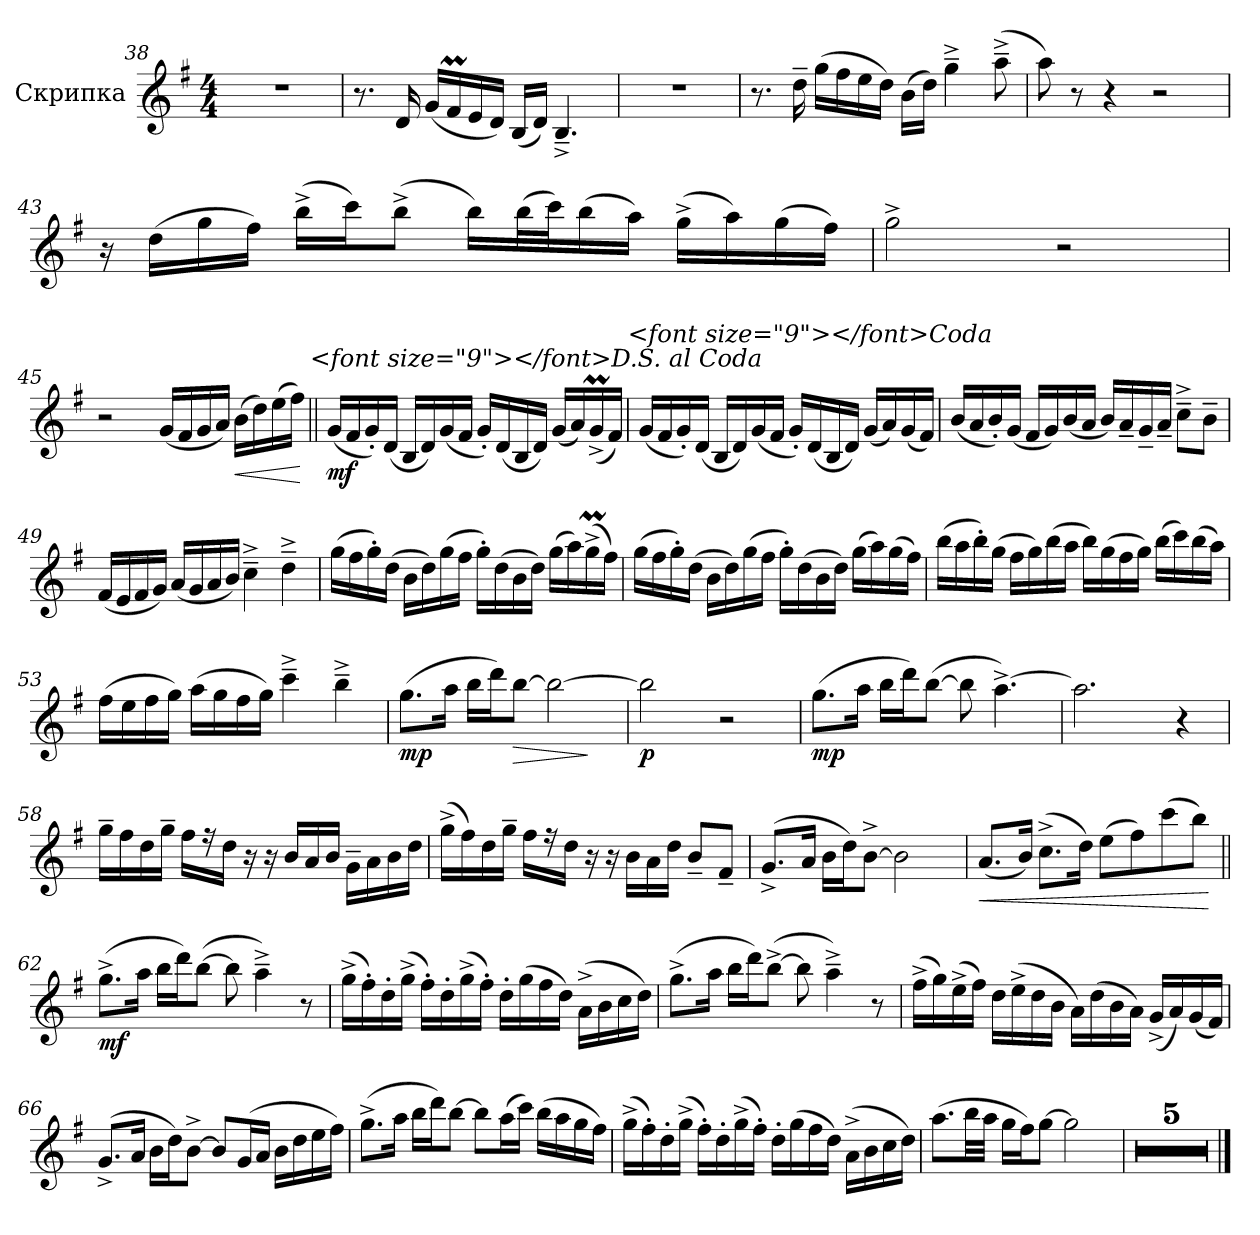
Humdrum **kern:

**kern	**dynam
*part1	*part1
*staff1	*staff1
*I"Скрипка	*
*I'Скр.	*
*clefG2	*
*k[f#]	*
*M4/4	*
=38	=38
1r	.
=39	=39
8.r	.
16d/	.
(16g/LL	.
16f#m/	.
16e/	.
16d/JJ)	.
(16B/LL	.
16d/JJ)	.
4.B^~/	.
=40	=40
1r	.
!!LO:PB:g=z
=41	=41
8.r	.
16dd~\	.
(16gg\LL	.
16ff#\	.
16ee\	.
16dd\JJ)	.
(16b\LL	.
16dd\JJ)	.
4gg~^\	.
(8aa~^\	.
=42	=42
8aa\)	.
8r	.
4r	.
2r	.
=43	=43
16r	.
(16dd\LL	.
16gg\	.
16ff#\JJ)	.
(16bb^\LL	.
16ccc\J)	.
(8bb^\J	.
16bb\LL)	.
(32bb\L	.
32ccc\J)	.
(16bb\	.
16aa\JJ)	.
(16gg^\LL	.
16aa\)	.
(16gg\	.
16ff#\JJ)	.
!!LO:LB:g=z
=44	=44
2gg^\	.
2r	.
=45	=45
2r	.
(16g/LL	.
16f#/	.
16g/	.
16a/JJ)	.
!	!LO:HP:b
(16b\LL	<
16dd\)	.
(16ee\	.
16ff#\JJ)	.
.	[
!LO:TX:a:t=<i><font size="9"></font>D.S. al Coda</i>	!
=46||	=46||
!	!LO:DY:b
(16g/LL	mf
16f#/	.
16g'/)	.
(16d/JJ	.
16B/LL	.
16d/)	.
(16g/	.
16f#/JJ	.
16g'/LL)	.
(16d/	.
16B/	.
16d/JJ)	.
(16g/LL	.
16a/)	.
(16gM^/	.
16f#/JJ)	.
!LO:TX:a:t=<i><font size="9"></font>Coda</i>	!
!!LO:LB:g=z
=47	=47
(16g/LL	.
16f#/	.
16g'/)	.
(16d/JJ	.
16B/LL	.
16d/)	.
(16g/	.
16f#/JJ	.
16g'/LL)	.
(16d/	.
16B/	.
16d/JJ)	.
(16g/LL	.
16a/)	.
(16g/	.
16f#/JJ)	.
=48	=48
(16b/LL	.
16a/	.
16b'/)	.
(16g/JJ	.
16f#/LL	.
16g/)	.
(16b/	.
16a/JJ	.
16b/LL)	.
16a~/	.
16g~/	.
16a~/JJ	.
8cc~^\L	.
8b~\J	.
=49	=49
(16f#/LL	.
16e/	.
16f#/	.
16g/JJ)	.
(16a/LL	.
16g/	.
16a/	.
16b/JJ)	.
4cc~^\	.
4dd~^\	.
!!LO:LB:g=z
=50	=50
(16gg\LL	.
16ff#\	.
16gg'\)	.
(16dd\JJ	.
16b\LL	.
16dd\)	.
(16gg\	.
16ff#\JJ	.
16gg'\LL)	.
(16dd\	.
16b\	.
16dd\JJ)	.
(16gg\LL	.
16aa\)	.
(16ggM^\	.
16ff#\JJ)	.
=51	=51
(16gg\LL	.
16ff#\	.
16gg'\)	.
(16dd\JJ	.
16b\LL	.
16dd\)	.
(16gg\	.
16ff#\JJ	.
16gg'\LL)	.
(16dd\	.
16b\	.
16dd\JJ)	.
(16gg\LL	.
16aa\)	.
(16gg\	.
16ff#\JJ)	.
!!LO:LB:g=z
=52	=52
(16bb\LL	.
16aa\	.
16bb'\)	.
(16gg\JJ	.
16ff#\LL	.
16gg\)	.
(16bb\	.
16aa\JJ	.
16bb\LL)	.
(16gg\	.
16ff#\	.
16gg\JJ)	.
(16bb\LL	.
16ccc\)	.
(16bb\	.
16aa\JJ)	.
=53	=53
(16ff#\LL	.
16ee\	.
16ff#\	.
16gg\JJ)	.
(16aa\LL	.
16gg\	.
16ff#\	.
16gg\JJ)	.
4ccc~^\	.
4bb~^\	.
!!LO:LB:g=z
=54	=54
!	!LO:DY:b
(8.gg\L	mp
16aa\Jk	.
16bb\LL	.
16ddd\J)	.
!	!LO:HP:b
[8bb\J	>
2bb\_	.
.	]
=55	=55
!	!LO:DY:b
2bb\]	p
2r	.
=56	=56
!	!LO:DY:b
(8.gg\L	mp
16aa\Jk	.
16bb\LL	.
16ddd\J)	.
([8bb\J	.
8bb\]	.
[4.aa^\)	.
=57	=57
2.aa\]	.
4r	.
!!LO:LB:g=z
=58	=58
16gg~\LL	.
16ff#\	.
16dd\	.
16gg~\JJ	.
16ff#\LL	.
16rff	.
16dd\JJ	.
16r	.
16r	.
16b/LL	.
16a/	.
16b/JJ	.
16g~\LL	.
16a\	.
16b\	.
16dd\JJ	.
=59	=59
(16gg^\LL	.
16ff#\)	.
16dd\	.
16gg~\JJ	.
16ff#\LL	.
16rff	.
16dd\JJ	.
16r	.
16r	.
16b\LL	.
16a\	.
16dd\JJ	.
8b~/L	.
8f#~/J	.
=60	=60
(8.g^/L	.
16a/Jk	.
16b\LL	.
16dd\J)	.
[8b^\J	.
2b\]	.
!!LO:LB:g=z
=61	=61
!	!LO:HP:b
(8.a/L	<
16b/Jk)	.
(8.cc^\L	.
16dd\Jk)	.
(8ee\L	.
8ff#\)	.
(8ccc\	.
8bb\J)	.
.	[
=62||	=62||
!	!LO:DY:b
(8.gg^\L	mf
16aa\Jk	.
16bb\LL	.
16ddd\J)	.
([8bb\J	.
8bb\]	.
4aa^~\)	.
8r	.
=63	=63
(16gg^\LL	.
16ff#'\)	.
16dd'\	.
(16gg^\JJ	.
16ff#'\LL)	.
16dd'\	.
(16gg^\	.
16ff#'\JJ)	.
16dd'\LL	.
(16gg\	.
16ff#\	.
16dd\JJ)	.
(16a^\LL	.
16b\	.
16cc\	.
16dd\JJ)	.
!!LO:LB:g=z
=64	=64
(8.gg^\L	.
16aa\Jk	.
16bb\LL	.
16ddd\J)	.
([8bb^\J	.
8bb\]	.
4aa^~\)	.
8r	.
=65	=65
(16ff#^\LL	.
16gg\)	.
(16ee^\	.
16ff#\JJ)	.
16dd\LL	.
(16ee^\	.
16dd\	.
16b\JJ	.
16a\LL)	.
(16dd\	.
16b\	.
16a\JJ)	.
(16g^/LL	.
16a/)	.
(16g/	.
16f#/JJ)	.
=66	=66
(8.g^/L	.
16a/Jk	.
16b\LL	.
16dd\J)	.
[8b^\J	.
8b/L]	.
(16g/L	.
16a/JJ	.
16b\LL	.
16dd\	.
16ee\	.
16ff#\JJ)	.
!!LO:LB:g=z
=67	=67
(8.gg^\L	.
16aa\Jk	.
16bb\LL	.
16ddd\J)	.
[8bb\J	.
8bb\L]	.
(16aa\L	.
16ccc\JJ)	.
(16bb\LL	.
16aa\	.
16gg\	.
16ff#\JJ)	.
=68	=68
(16gg^\LL	.
16ff#'\)	.
16dd'\	.
(16gg^\JJ	.
16ff#'\LL)	.
16dd'\	.
(16gg^\	.
16ff#'\JJ)	.
16dd'\LL	.
(16gg\	.
16ff#\	.
16dd\JJ)	.
(16a^\LL	.
16b\	.
16cc\	.
16dd\JJ)	.
=69	=69
(8.aa\L	.
32bb\LL	.
32aa\JJJ	.
16gg\LL	.
16ff#\J)	.
[8gg\J	.
2gg\]	.
=70	=70
1r	.
=71	=71
1r	.
=72	=72
1r	.
=73	=73
1r	.
=74	=74
1r	.
==	==
*-	*-
